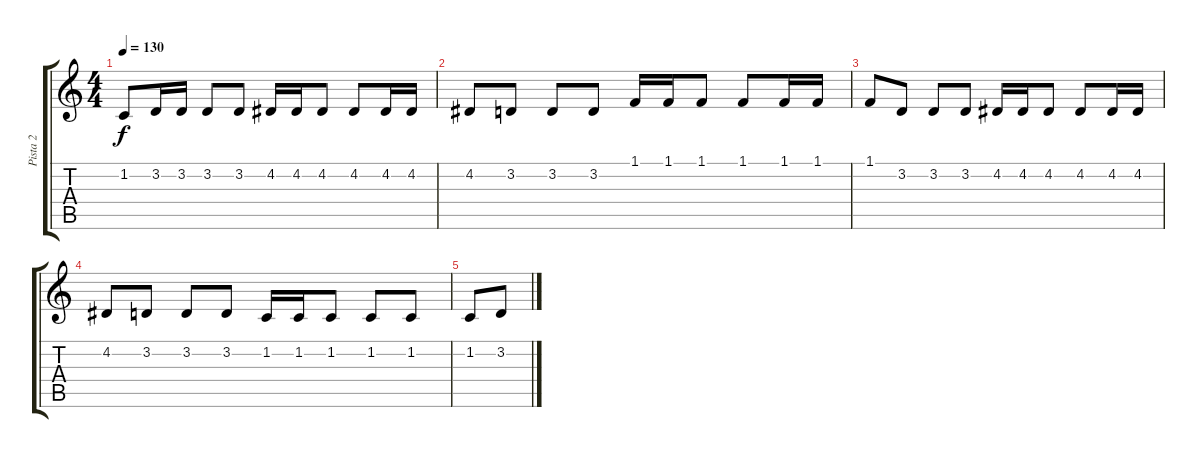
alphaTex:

\track ("Pista 2" "Pista 2") {instrument lead1square}
\staff {score tabs}
\tuning (E4 B3 G3 D3 A2 E2) {hide}
\ts (4 4)
\tempo 130
\clef g2
\ks c
1.2.8{dy f} 3.2.16 3.2.16 3.2.8 3.2.8 4.2.16 4.2.16 4.2.8 4.2.8 4.2.16 4.2.16 |
4.2.8 3.2.8 3.2.8 3.2.8 1.1.16 1.1.16 1.1.8 1.1.8 1.1.16 1.1.16 |
1.1.8 3.2.8 3.2.8 3.2.8 4.2.16 4.2.16 4.2.8 4.2.8 4.2.16 4.2.16 |
4.2.8 3.2.8 3.2.8 3.2.8 1.2.16 1.2.16 1.2.8 1.2.8 1.2.8 |
1.2.8 3.2.8
